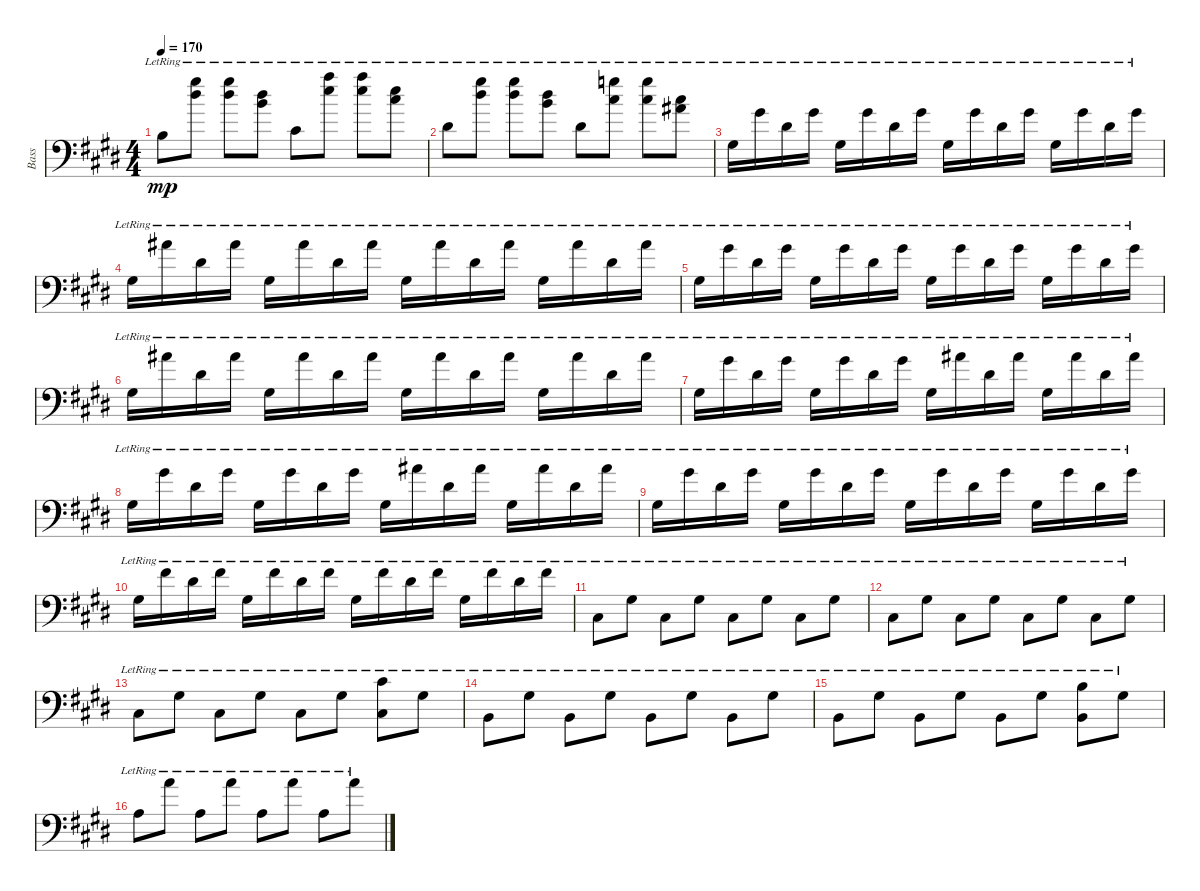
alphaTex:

\track ("Bass" "Bass") {instrument electricbassfinger}
\staff {score}
\tuning (G2 D2 A1 E1) {hide}
\ts (4 4)
\tempo 170
\clef f4
\ks c#minor
19.4{lr}.8{dy mp} (25.1{lr} 25.2{lr}).8 (25.1{lr} 25.2{lr}).8 (20.1{lr} 21.2{lr}).8 21.4{lr}.8 (26.1{lr} 26.2{lr}).8 (26.1{lr} 26.2{lr}).8 (21.1{lr} 23.2{lr}).8 |
23.4{lr}.8 (25.1{lr} 25.2{lr}).8 (25.1{lr} 25.2{lr}).8 (20.1{lr} 21.2{lr}).8 23.4{lr}.8 (24.1{lr} 23.2{lr}).8 (24.1{lr} 23.2{lr}).8 (18.1{lr} 20.2{lr}).8 |
16.4{lr}.16 18.2{lr}.16 18.3{lr}.16 18.2{lr}.16 16.4{lr}.16 18.2{lr}.16 18.3{lr}.16 18.2{lr}.16 16.4{lr}.16 18.2{lr}.16 18.3{lr}.16 18.2{lr}.16 16.4{lr}.16 18.2{lr}.16 18.3{lr}.16 18.2{lr}.16 |
16.4{lr}.16 15.1{lr}.16 13.2{lr}.16 15.1{lr}.16 16.4{lr}.16 15.1{lr}.16 13.2{lr}.16 15.1{lr}.16 16.4{lr}.16 15.1{lr}.16 13.2{lr}.16 15.1{lr}.16 16.4{lr}.16 15.1{lr}.16 13.2{lr}.16 15.1{lr}.16 |
16.4{lr}.16 13.1{lr}.16 13.2{lr}.16 13.1{lr}.16 11.3{lr}.16 13.1{lr}.16 13.2{lr}.16 13.1{lr}.16 11.3{lr}.16 13.1{lr}.16 13.2{lr}.16 13.1{lr}.16 11.3{lr}.16 13.1{lr}.16 13.2{lr}.16 13.1{lr}.16 |
11.3{lr}.16 15.1{lr}.16 13.2{lr}.16 15.1{lr}.16 16.4{lr}.16 15.1{lr}.16 13.2{lr}.16 15.1{lr}.16 16.4{lr}.16 15.1{lr}.16 13.2{lr}.16 15.1{lr}.16 16.4{lr}.16 15.1{lr}.16 13.2{lr}.16 15.1{lr}.16 |
16.4{lr}.16 13.1{lr}.16 13.2{lr}.16 13.1{lr}.16 11.3{lr}.16 13.1{lr}.16 13.2{lr}.16 13.1{lr}.16 11.3{lr}.16 15.1{lr}.16 13.2{lr}.16 15.1{lr}.16 16.4{lr}.16 15.1{lr}.16 13.2{lr}.16 15.1{lr}.16 |
16.4{lr}.16 13.1{lr}.16 13.2{lr}.16 13.1{lr}.16 11.3{lr}.16 13.1{lr}.16 13.2{lr}.16 13.1{lr}.16 11.3{lr}.16 15.1{lr}.16 13.2{lr}.16 15.1{lr}.16 16.4{lr}.16 15.1{lr}.16 13.2{lr}.16 15.1{lr}.16 |
16.4{lr}.16 13.1{lr}.16 13.2{lr}.16 13.1{lr}.16 11.3{lr}.16 13.1{lr}.16 13.2{lr}.16 13.1{lr}.16 11.3{lr}.16 13.1{lr}.16 13.2{lr}.16 13.1{lr}.16 11.3{lr}.16 13.1{lr}.16 13.2{lr}.16 13.1{lr}.16 |
11.3{lr}.16 11.1{lr}.16 8.1{lr}.16 11.1{lr}.16 11.3{lr}.16 11.1{lr}.16 8.1{lr}.16 11.1{lr}.16 11.3{lr}.16 11.1{lr}.16 8.1{lr}.16 11.1{lr}.16 11.3{lr}.16 11.1{lr}.16 8.1{lr}.16 11.1{lr}.16 |
9.4{lr}.8 11.3{lr}.8 9.4{lr}.8 11.3{lr}.8 9.4{lr}.8 11.3{lr}.8 9.4{lr}.8 11.3{lr}.8 |
9.4{lr}.8 11.3{lr}.8 9.4{lr}.8 11.3{lr}.8 9.4{lr}.8 11.3{lr}.8 9.4{lr}.8 11.3{lr}.8 |
9.4{lr}.8 11.3{lr}.8 9.4{lr}.8 11.3{lr}.8 9.4{lr}.8 11.3{lr}.8 (11.2{lr} 9.4{lr}).8 11.3{lr}.8 |
7.4{lr}.8 6.2{lr}.8 7.4{lr}.8 6.2{lr}.8 7.4{lr}.8 6.2{lr}.8 7.4{lr}.8 6.2{lr}.8 |
7.4{lr}.8 6.2{lr}.8 7.4{lr}.8 6.2{lr}.8 7.4{lr}.8 6.2{lr}.8 (9.2{lr} 7.4{lr}).8 6.2{lr}.8 |
7.2{lr}.8 14.1{lr}.8 12.3{lr}.8 14.1{lr}.8 12.3{lr}.8 14.1{lr}.8 12.3{lr}.8 14.1{lr}.8
